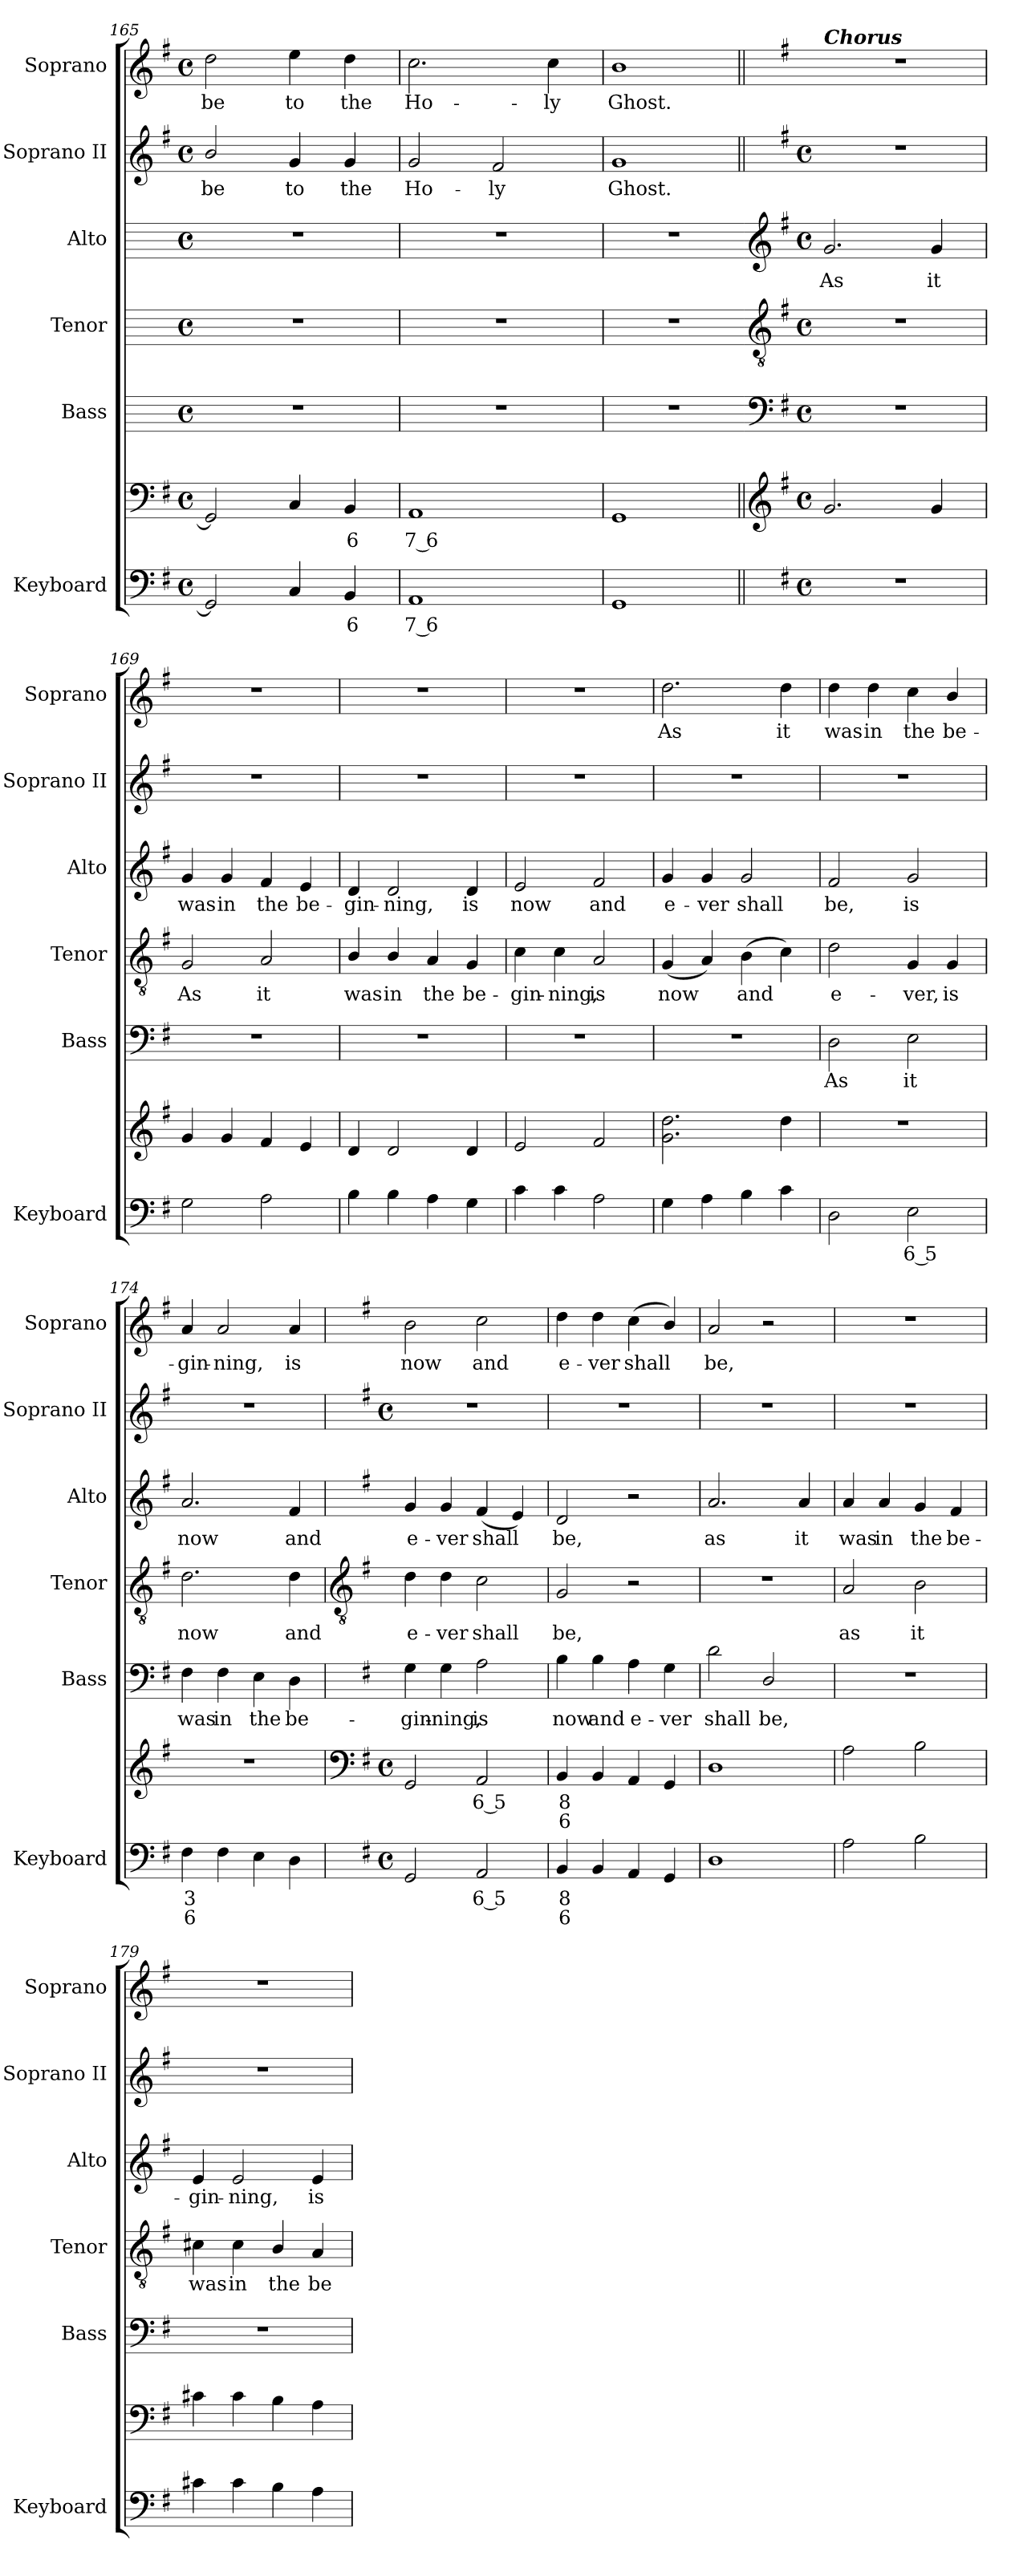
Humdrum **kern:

**kern	**text	**text	**kern	**text	**text	**kern	**text	**kern	**text	**kern	**text	**kern	**text	**kern	**text
*part6	*part6	*part6	*part6	*part6	*part6	*part5	*part5	*part4	*part4	*part3	*part3	*part2	*part2	*part1	*part1
*staff7	*staff7	*staff7	*staff6	*staff6	*staff6	*staff5	*staff5	*staff4	*staff4	*staff3	*staff3	*staff2	*staff2	*staff1	*staff1
*I"Keyboard	*	*	*	*	*	*I"Bass	*	*I"Tenor	*	*I"Alto	*	*I"Soprano II	*	*I"Soprano	*
*I'Keyboard	*	*	*	*	*	*I'Bass	*	*I'Tenor	*	*I'Alto	*	*I'Soprano II	*	*I'Soprano	*
*clefF4	*	*	*clefF4	*	*	*	*	*	*	*	*	*clefG2	*	*clefG2	*
*k[f#]	*	*	*k[f#]	*	*	*	*	*	*	*	*	*k[f#]	*	*k[f#]	*
*G:	*	*	*G:	*	*	*	*	*	*	*	*	*G:	*	*G:	*
*M4/4	*	*	*M4/4	*	*	*M4/4	*	*M4/4	*	*M4/4	*	*M4/4	*	*M4/4	*
*met(c)	*	*	*met(c)	*	*	*met(c)	*	*met(c)	*	*met(c)	*	*met(c)	*	*met(c)	*
=165	=165	=165	=165	=165	=165	=165	=165	=165	=165	=165	=165	=165	=165	=165	=165
!	!	!	!	!	!	!	!	!	!	!	!	!	!LO:LY:b	!	!LO:LY:b
2GG]	.	.	2GG]	.	.	1r	.	1r	.	1r	.	2b/	be	2dd	be
!	!	!	!	!	!	!	!	!	!	!	!	!	!LO:LY:b	!	!LO:LY:b
4C	.	.	4C	.	.	.	.	.	.	.	.	4g	to	4ee	to
!	!LO:LY:b	!	!	!LO:LY:b	!	!	!	!	!	!	!	!	!LO:LY:b	!	!LO:LY:b
4BB	6	.	4BB	6	.	.	.	.	.	.	.	4g	the	4dd	the
=166	=166	=166	=166	=166	=166	=166	=166	=166	=166	=166	=166	=166	=166	=166	=166
!	!LO:LY:b	!	!	!LO:LY:b	!	!	!	!	!	!	!	!	!LO:LY:b	!	!LO:LY:b
1AA	7 6	.	1AA	7 6	.	1r	.	1r	.	1r	.	2g	Ho-	2.cc	Ho-
!	!	!	!	!	!	!	!	!	!	!	!	!	!LO:LY:b	!	!
.	.	.	.	.	.	.	.	.	.	.	.	2f#	-ly	.	.
!	!	!	!	!	!	!	!	!	!	!	!	!	!	!	!LO:LY:b
.	.	.	.	.	.	.	.	.	.	.	.	.	.	4cc	-ly
=167	=167	=167	=167	=167	=167	=167	=167	=167	=167	=167	=167	=167	=167	=167	=167
!	!	!	!	!	!	!	!	!	!	!	!	!	!LO:LY:b	!	!LO:LY:b
1GG	.	.	1GG	.	.	1r	.	1r	.	1r	.	1g	Ghost.	1b	Ghost.
!!LO:LB:g=z
=168||	=168||	=168||	=168||	=168||	=168||	=168	=168||	=168	=168||	=168	=168||	=168||	=168||	=168||	=168||
*	*	*	*clefG2	*	*	*clefF4	*	*clefGv2	*	*clefG2	*	*	*	*	*
*k[f#]	*	*	*k[f#]	*	*	*k[f#]	*	*k[f#]	*	*k[f#]	*	*	*	*	*
*G:	*	*	*G:	*	*	*G:	*	*G:	*	*G:	*	*	*	*	*
*M4/4	*	*	*M4/4	*	*	*M4/4	*	*M4/4	*	*M4/4	*	*M4/4	*	*	*
*met(c)	*	*	*met(c)	*	*	*met(c)	*	*met(c)	*	*met(c)	*	*met(c)	*	*	*
!	!	!	!	!	!	!	!	!	!	!	!	!	!	!LO:TX:a:Bi:t=Chorus	!
!	!	!	!	!	!	!	!	!	!	!	!LO:LY:b	!	!	!	!
1r	.	.	2.g	.	.	1r	.	1r	.	2.g	As	1r	.	1r	.
!	!	!	!	!	!	!	!	!	!	!	!LO:LY:b	!	!	!	!
.	.	.	4g	.	.	.	.	.	.	4g	it	.	.	.	.
=169	=169	=169	=169	=169	=169	=169	=169	=169	=169	=169	=169	=169	=169	=169	=169
!	!	!	!	!	!	!	!	!	!LO:LY:b	!	!LO:LY:b	!	!	!	!
2G	.	.	4g	.	.	1r	.	2G	As	4g	was	1r	.	1r	.
!	!	!	!	!	!	!	!	!	!	!	!LO:LY:b	!	!	!	!
.	.	.	4g	.	.	.	.	.	.	4g	in	.	.	.	.
!	!	!	!	!	!	!	!	!	!LO:LY:b	!	!LO:LY:b	!	!	!	!
2A	.	.	4f#	.	.	.	.	2A	it	4f#	the	.	.	.	.
!	!	!	!	!	!	!	!	!	!	!	!LO:LY:b	!	!	!	!
.	.	.	4e	.	.	.	.	.	.	4e	be-	.	.	.	.
=170	=170	=170	=170	=170	=170	=170	=170	=170	=170	=170	=170	=170	=170	=170	=170
!	!	!	!	!	!	!	!	!	!LO:LY:b	!	!LO:LY:b	!	!	!	!
4B	.	.	4d	.	.	1r	.	4B/	was	4d	-gin-	1r	.	1r	.
!	!	!	!	!	!	!	!	!	!LO:LY:b	!	!LO:LY:b	!	!	!	!
4B	.	.	2d	.	.	.	.	4B/	in	2d	-ning,	.	.	.	.
!	!	!	!	!	!	!	!	!	!LO:LY:b	!	!	!	!	!	!
4A	.	.	.	.	.	.	.	4A/	the	.	.	.	.	.	.
!	!	!	!	!	!	!	!	!	!LO:LY:b	!	!LO:LY:b	!	!	!	!
4G	.	.	4d	.	.	.	.	4G	be-	4d	is	.	.	.	.
=171	=171	=171	=171	=171	=171	=171	=171	=171	=171	=171	=171	=171	=171	=171	=171
!	!	!	!	!	!	!	!	!	!LO:LY:b	!	!LO:LY:b	!	!	!	!
4c	.	.	2e	.	.	1r	.	4c	-gin-	2e	now	1r	.	1r	.
!	!	!	!	!	!	!	!	!	!LO:LY:b	!	!	!	!	!	!
4c	.	.	.	.	.	.	.	4c	-ning,	.	.	.	.	.	.
!	!	!	!	!	!	!	!	!	!LO:LY:b	!	!LO:LY:b	!	!	!	!
2A	.	.	2f#	.	.	.	.	2A/	is	2f#	and	.	.	.	.
=172	=172	=172	=172	=172	=172	=172	=172	=172	=172	=172	=172	=172	=172	=172	=172
!	!	!	!	!	!	!	!	!	!LO:LY:b	!	!LO:LY:b	!	!	!	!LO:LY:b
4G	.	.	2.g 2.dd	.	.	1r	.	(<4G	now	4g	e-	1r	.	2.dd	As
!	!	!	!	!	!	!	!	!	!	!	!LO:LY:b	!	!	!	!
4A	.	.	.	.	.	.	.	4A)	.	4g	-ver	.	.	.	.
!	!	!	!	!	!	!	!	!	!LO:LY:b	!	!LO:LY:b	!	!	!	!
4B	.	.	.	.	.	.	.	(>4B	and	2g	shall	.	.	.	.
!	!	!	!	!	!	!	!	!	!	!	!	!	!	!	!LO:LY:b
4c	.	.	4dd	.	.	.	.	4c)	.	.	.	.	.	4dd	it
=173	=173	=173	=173	=173	=173	=173	=173	=173	=173	=173	=173	=173	=173	=173	=173
!	!	!	!	!	!	!	!LO:LY:b	!	!LO:LY:b	!	!LO:LY:b	!	!	!	!LO:LY:b
2D	.	.	1r	.	.	2D	As	2d	e-	2f#	be,	1r	.	4dd	was
!	!	!	!	!	!	!	!	!	!	!	!	!	!	!	!LO:LY:b
.	.	.	.	.	.	.	.	.	.	.	.	.	.	4dd	in
!	!LO:LY:b	!	!	!	!	!	!LO:LY:b	!	!LO:LY:b	!	!LO:LY:b	!	!	!	!LO:LY:b
2E	6 5	.	.	.	.	2E	it	4G	-ver,	2g	is	.	.	4cc	the
!	!	!	!	!	!	!	!	!	!LO:LY:b	!	!	!	!	!	!LO:LY:b
.	.	.	.	.	.	.	.	4G	is	.	.	.	.	4b/	be-
=174	=174	=174	=174	=174	=174	=174	=174	=174	=174	=174	=174	=174	=174	=174	=174
!	!LO:LY:b	!LO:LY:b	!	!	!	!	!LO:LY:b	!	!LO:LY:b	!	!LO:LY:b	!	!	!	!LO:LY:b
4F#	3	6	1r	.	.	4F#	was	2.d	now	2.a	now	1r	.	4a	-gin-
!	!	!	!	!	!	!	!LO:LY:b	!	!	!	!	!	!	!	!LO:LY:b
4F#	.	.	.	.	.	4F#	in	.	.	.	.	.	.	2a	-ning,
!	!	!	!	!	!	!	!LO:LY:b	!	!	!	!	!	!	!	!
4E	.	.	.	.	.	4E	the	.	.	.	.	.	.	.	.
!	!	!	!	!	!	!	!LO:LY:b	!	!LO:LY:b	!	!LO:LY:b	!	!	!	!LO:LY:b
4D	.	.	.	.	.	4D	be-	4d	and	4f#	and	.	.	4a	is
!!LO:LB:g=z
=175	=175	=175	=175	=175	=175	=175	=175	=175	=175	=175	=175	=175	=175	=175	=175
*	*	*	*clefF4	*	*	*	*	*clefGv2	*	*	*	*	*	*	*
*k[f#]	*	*	*k[f#]	*	*	*	*	*	*	*	*	*	*	*	*
*G:	*	*	*G:	*	*	*	*	*	*	*	*	*	*	*	*
*M4/4	*	*	*M4/4	*	*	*	*	*	*	*	*	*M4/4	*	*	*
*met(c)	*	*	*met(c)	*	*	*	*	*	*	*	*	*met(c)	*	*	*
!	!	!	!	!	!	!	!LO:LY:b	!	!LO:LY:b	!	!LO:LY:b	!	!	!	!LO:LY:b
2GG	.	.	2GG	.	.	4G	-gin-	4d	e-	4g	e-	1r	.	2b	now
!	!	!	!	!	!	!	!LO:LY:b	!	!LO:LY:b	!	!LO:LY:b	!	!	!	!
.	.	.	.	.	.	4G	-ning,	4d	-ver	4g	-ver	.	.	.	.
!	!LO:LY:b	!	!	!LO:LY:b	!	!	!LO:LY:b	!	!LO:LY:b	!	!LO:LY:b	!	!	!	!LO:LY:b
2AA	6 5	.	2AA	6 5	.	2A	is	2c	shall	(<4f#	shall	.	.	2cc	and
.	.	.	.	.	.	.	.	.	.	4e)	.	.	.	.	.
=176	=176	=176	=176	=176	=176	=176	=176	=176	=176	=176	=176	=176	=176	=176	=176
!	!LO:LY:b	!LO:LY:b	!	!LO:LY:b	!LO:LY:b	!	!LO:LY:b	!	!LO:LY:b	!	!LO:LY:b	!	!	!	!LO:LY:b
4BB	8	6	4BB	8	6	4B	now	2G	be,	2d	be,	1r	.	4dd	e-
!	!	!	!	!	!	!	!LO:LY:b	!	!	!	!	!	!	!	!LO:LY:b
4BB	.	.	4BB	.	.	4B	and	.	.	.	.	.	.	4dd	-ver
!	!	!	!	!	!	!	!LO:LY:b	!	!	!	!	!	!	!	!LO:LY:b
4AA	.	.	4AA	.	.	4A	e-	2r	.	2r	.	.	.	(<4cc	shall
!	!	!	!	!	!	!	!LO:LY:b	!	!	!	!	!	!	!	!
4GG	.	.	4GG	.	.	4G	-ver	.	.	.	.	.	.	4b/)	.
=177	=177	=177	=177	=177	=177	=177	=177	=177	=177	=177	=177	=177	=177	=177	=177
!	!	!	!	!	!	!	!LO:LY:b	!	!	!	!LO:LY:b	!	!	!	!LO:LY:b
1D	.	.	1D	.	.	2d	shall	1r	.	2.a	as	1r	.	2a	be,
!	!	!	!	!	!	!	!LO:LY:b	!	!	!	!	!	!	!	!
.	.	.	.	.	.	2D/	be,	.	.	.	.	.	.	2r	.
!	!	!	!	!	!	!	!	!	!	!	!LO:LY:b	!	!	!	!
.	.	.	.	.	.	.	.	.	.	4a	it	.	.	.	.
=178	=178	=178	=178	=178	=178	=178	=178	=178	=178	=178	=178	=178	=178	=178	=178
!	!	!	!	!	!	!	!	!	!LO:LY:b	!	!LO:LY:b	!	!	!	!
2A	.	.	2A	.	.	1r	.	2A	as	4a	was	1r	.	1r	.
!	!	!	!	!	!	!	!	!	!	!	!LO:LY:b	!	!	!	!
.	.	.	.	.	.	.	.	.	.	4a	in	.	.	.	.
!	!	!	!	!	!	!	!	!	!LO:LY:b	!	!LO:LY:b	!	!	!	!
2B	.	.	2B	.	.	.	.	2B	it	4g	the	.	.	.	.
!	!	!	!	!	!	!	!	!	!	!	!LO:LY:b	!	!	!	!
.	.	.	.	.	.	.	.	.	.	4f#	be-	.	.	.	.
=179	=179	=179	=179	=179	=179	=179	=179	=179	=179	=179	=179	=179	=179	=179	=179
!	!	!	!	!	!	!	!	!	!LO:LY:b	!	!LO:LY:b	!	!	!	!
4c#X	.	.	4c#X	.	.	1r	.	4c#X	was	4e	-gin-	1r	.	1r	.
!	!	!	!	!	!	!	!	!	!LO:LY:b	!	!LO:LY:b	!	!	!	!
4c#	.	.	4c#	.	.	.	.	4c#	in	2e	-ning,	.	.	.	.
!	!	!	!	!	!	!	!	!	!LO:LY:b	!	!	!	!	!	!
4B	.	.	4B	.	.	.	.	4B/	the	.	.	.	.	.	.
!	!	!	!	!	!	!	!	!	!LO:LY:b	!	!LO:LY:b	!	!	!	!
4A	.	.	4A	.	.	.	.	4A	be-	4e	is	.	.	.	.
=	=	=	=	=	=	=	=	=	=	=	=	=	=	=	=
*-	*-	*-	*-	*-	*-	*-	*-	*-	*-	*-	*-	*-	*-	*-	*-
